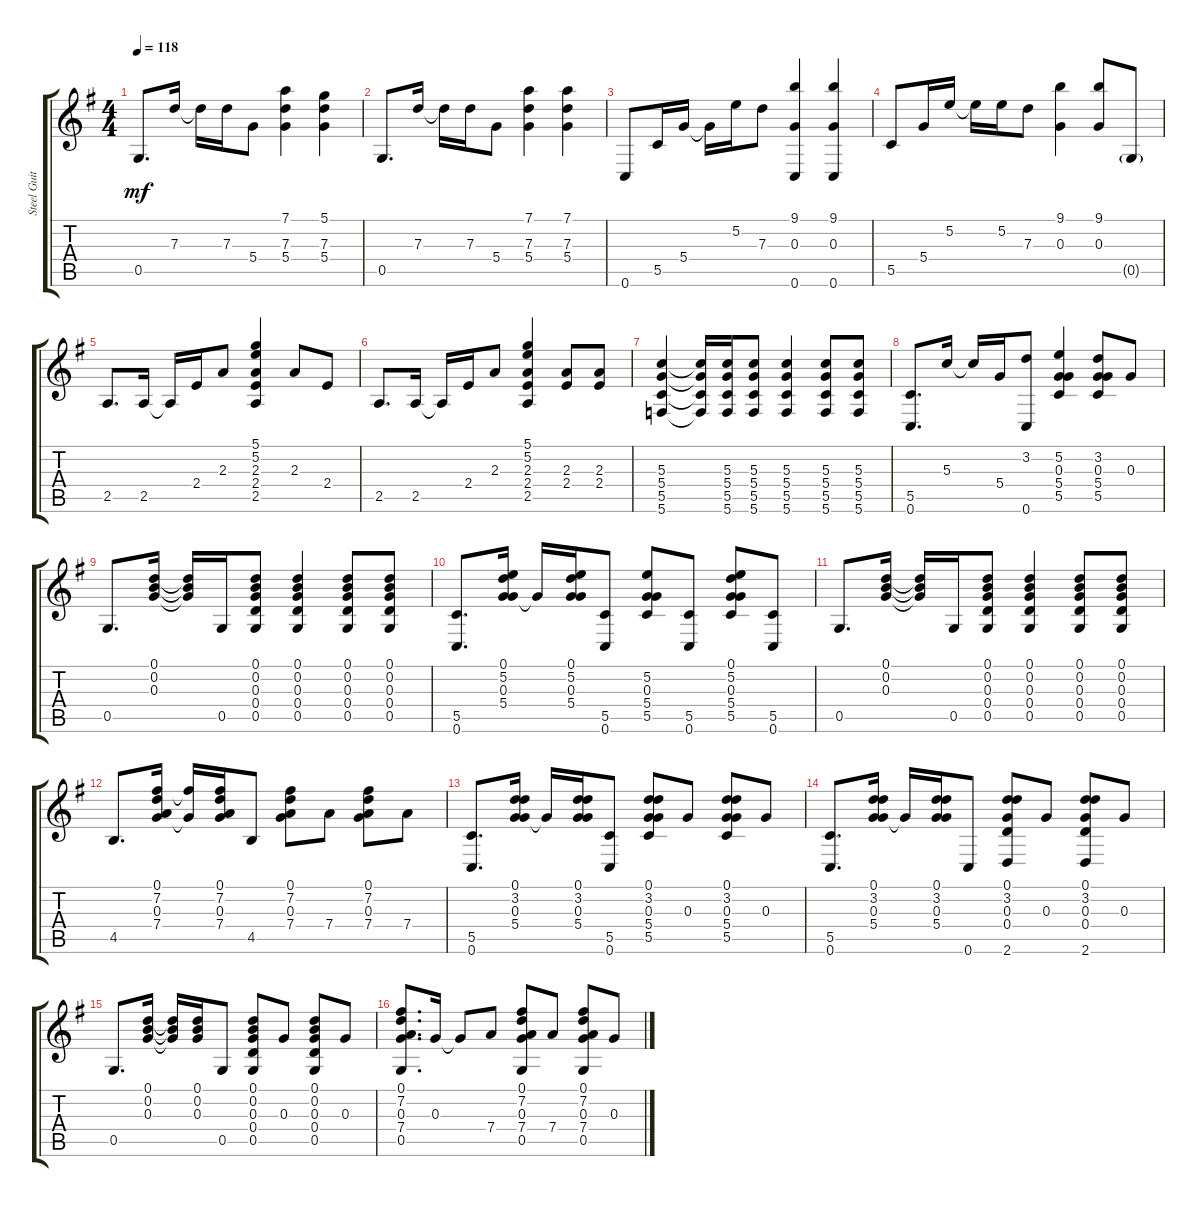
\track ("Steel Guitar" "Steel Guit") {instrument acousticguitarsteel}
\staff {score tabs}
\tuning (D4 B3 G3 D3 G2 C2) {hide}
\ts (4 4)
\tempo 118
\clef g2
\ks g
0.5.8{d dy mf} 7.3.16 7.3{t}.16 7.3.16 5.4.8 (7.1 7.3 5.4).4 (5.1 7.3 5.4).4 |
0.5.8{d} 7.3.16 7.3{t}.16 7.3.16 5.4.8 (7.1 7.3 5.4).4 (7.1 7.3 5.4).4 |
0.6.8 5.5.16 5.4.16 5.4{t}.16 5.2.16 7.3.8 (9.1 0.3 0.6).4 (9.1 0.3 0.6).4 |
5.5.8 5.4.16 5.2.16 5.2{t}.16 5.2.16 7.3.8 (9.1 0.3).4 (9.1 0.3).8 0.5{g}.8 |
2.5.8{d} 2.5.16 2.5{t}.16 2.4.16 2.3.8 (5.1 5.2 2.3 2.4 2.5).4 2.3.8 2.4.8 |
2.5.8{d} 2.5.16 2.5{t}.16 2.4.16 2.3.8 (5.1 5.2 2.3 2.4 2.5).4 (2.3 2.4).8 (2.3 2.4).8 |
(5.3 5.4 5.5 5.6).4 (5.3{t} 5.4{t} 5.5{t} 5.6{t}).16 (5.3 5.4 5.5 5.6).16 (5.3 5.4 5.5 5.6).8 (5.3 5.4 5.5 5.6).4 (5.3 5.4 5.5 5.6).8 (5.3 5.4 5.5 5.6).8 |
(5.5 0.6).8{d} 5.3.16 5.3{t}.16 5.4.16 (3.2 0.6).8 (5.2 0.3 5.4 5.5).4 (3.2 0.3 5.4 5.5).8 0.3.8 |
0.5.8{d} (0.1 0.2 0.3).16 (0.1{t} 0.2{t} 0.3{t}).16 0.5.16 (0.1 0.2 0.3 0.4 0.5).8 (0.1 0.2 0.3 0.4 0.5).4 (0.1 0.2 0.3 0.4 0.5).8 (0.1 0.2 0.3 0.4 0.5).8 |
(5.5 0.6).8{d} (0.1 5.2 0.3 5.4).16 0.3{t}.16 (0.1 5.2 0.3 5.4).16 (5.5 0.6).8 (5.2 0.3 5.4 5.5).8 (5.5 0.6).8 (0.1 5.2 0.3 5.4 5.5).8 (5.5 0.6).8 |
0.5.8{d} (0.1 0.2 0.3).16 (0.1{t} 0.2{t} 0.3{t}).16 0.5.16 (0.1 0.2 0.3 0.4 0.5).8 (0.1 0.2 0.3 0.4 0.5).4 (0.1 0.2 0.3 0.4 0.5).8 (0.1 0.2 0.3 0.4 0.5).8 |
4.5.8{d} (0.1 7.2 0.3 7.4).16 (7.2{t} 0.3{t}).16 (0.1 7.2 0.3 7.4).16 4.5.8 (0.1 7.2 0.3 7.4).8 7.4.8 (0.1 7.2 0.3 7.4).8 7.4.8 |
(5.5 0.6).8{d} (0.1 3.2 0.3 5.4).16 0.3{t}.16 (0.1 3.2 0.3 5.4).16 (5.5 0.6).8 (0.1 3.2 0.3 5.4 5.5).8 0.3.8 (0.1 3.2 0.3 5.4 5.5).8 0.3.8 |
(5.5 0.6).8{d} (0.1 3.2 0.3 5.4).16 0.3{t}.16 (0.1 3.2 0.3 5.4).16 0.6.8 (0.1 3.2 0.3 0.4 2.6).8 0.3.8 (0.1 3.2 0.3 0.4 2.6).8 0.3.8 |
0.5.8{d} (0.1 0.2 0.3).16 (0.1{t} 0.2{t} 0.3{t}).16 (0.1 0.2 0.3).16 0.5.8 (0.1 0.2 0.3 0.4 0.5).8 0.3.8 (0.1 0.2 0.3 0.4 0.5).8 0.3.8 |
(0.1 7.2 0.3 7.4 0.5).8{d} 0.3.16 0.3{t}.8 7.4.8 (0.1 7.2 0.3 7.4 0.5).8 7.4.8 (0.1 7.2 0.3 7.4 0.5).8 0.3.8
